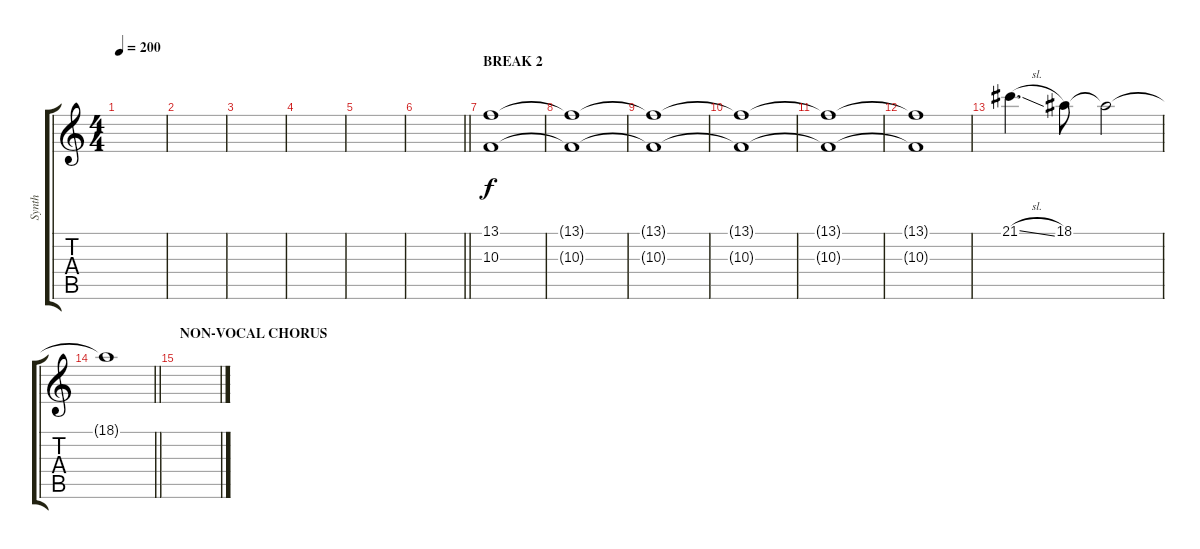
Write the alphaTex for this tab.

\track ("Synth " "Synth ") {instrument pad2warm}
\staff {score tabs}
\tuning (E4 B3 G3 D3 A2 E2) {hide}
\ts (4 4)
\tempo 200
\clef g2
\ks c
|
|
|
|
|
\barLineRight lightlight
|
\section ("" "BREAK 2")
(13.1 10.3).1{dy f} |
(13.1{t} 10.3{t}).1 |
(13.1{t} 10.3{t}).1 |
(13.1{t} 10.3{t}).1 |
(13.1{t} 10.3{t}).1 |
(13.1{t} 10.3{t}).1 |
21.1{sl}.4{d instrument pad2warm} 18.1.8 18.1{t}.2 |
\barLineRight lightlight
18.1{t}.1 |
\section ("" "NON-VOCAL CHORUS")
